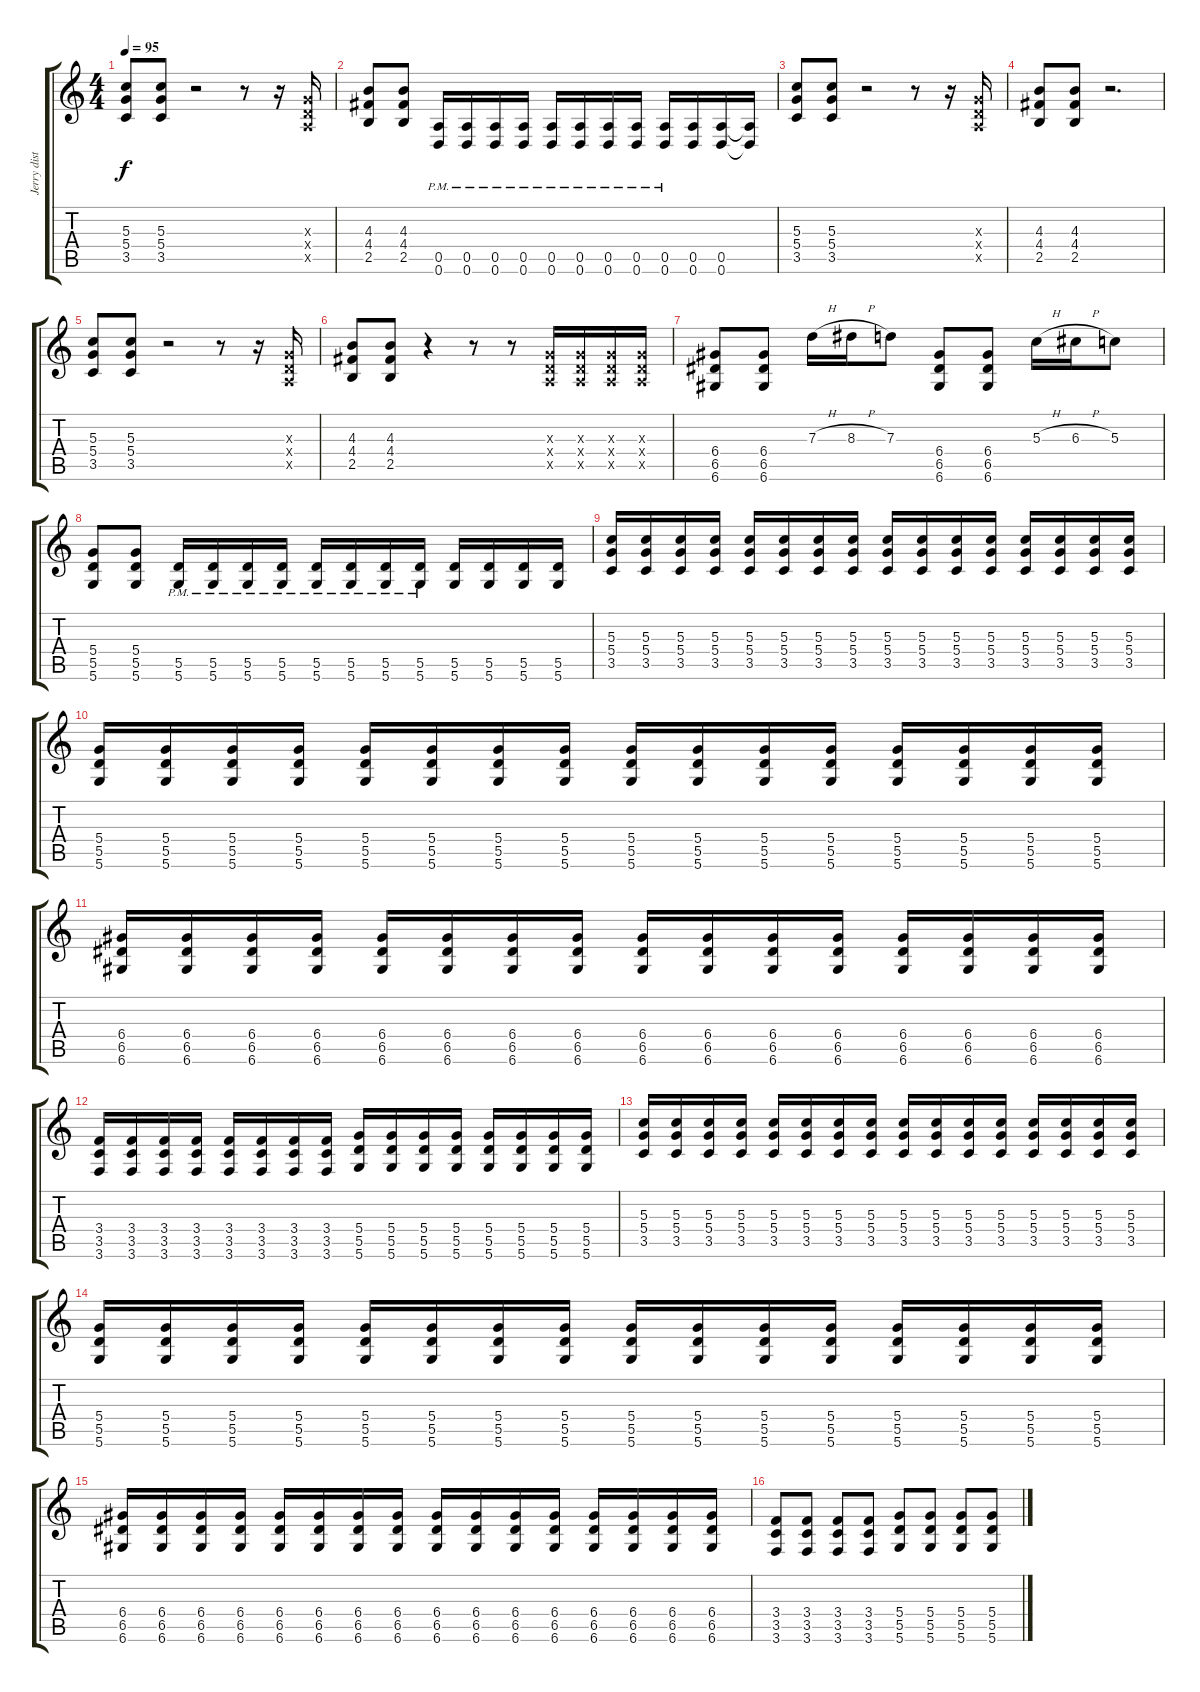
\track ("Jerry distortion" "Jerry dist") {instrument distortionguitar}
\staff {score tabs}
\tuning (E4 B3 G3 D3 A2 D2) {hide}
\ts (4 4)
\tempo 95
\clef g2
\ks c
(5.3 5.4 3.5).8{dy f} (5.3 5.4 3.5).8 r.2 r.8 r.16 (0.3{x} 0.4{x} 0.5{x}).16 |
(4.3 4.4 2.5).8 (4.3 4.4 2.5).8 (0.5{pm} 0.6{pm}).16 (0.5{pm} 0.6{pm}).16 (0.5{pm} 0.6{pm}).16 (0.5{pm} 0.6{pm}).16 (0.5{pm} 0.6{pm}).16 (0.5{pm} 0.6{pm}).16 (0.5{pm} 0.6{pm}).16 (0.5{pm} 0.6{pm}).16 (0.5{pm} 0.6{pm}).16 (0.5 0.6).16 (0.5 0.6).16 (0.5{t} 0.6{t}).16 |
(5.3 5.4 3.5).8 (5.3 5.4 3.5).8 r.2 r.8 r.16 (0.3{x} 0.4{x} 0.5{x}).16 |
(4.3 4.4 2.5).8 (4.3 4.4 2.5).8 r.2{d} |
(5.3 5.4 3.5).8 (5.3 5.4 3.5).8 r.2 r.8 r.16 (0.3{x} 0.4{x} 0.5{x}).16 |
(4.3 4.4 2.5).8 (4.3 4.4 2.5).8 r.4 r.8 r.8 (0.3{x} 0.4{x} 0.5{x}).16 (0.3{x} 0.4{x} 0.5{x}).16 (0.3{x} 0.4{x} 0.5{x}).16 (0.3{x} 0.4{x} 0.5{x}).16 |
(6.4 6.5 6.6).8 (6.4 6.5 6.6).8 7.3{h}.16 8.3{h}.16 7.3.8 (6.4 6.5 6.6).8 (6.4 6.5 6.6).8 5.3{h}.16 6.3{h}.16 5.3.8 |
(5.4 5.5 5.6).8 (5.4 5.5 5.6).8 (5.5{pm} 5.6{pm}).16 (5.5{pm} 5.6{pm}).16 (5.5{pm} 5.6{pm}).16 (5.5{pm} 5.6{pm}).16 (5.5{pm} 5.6{pm}).16 (5.5{pm} 5.6{pm}).16 (5.5{pm} 5.6{pm}).16 (5.5{pm} 5.6{pm}).16 (5.5 5.6).16 (5.5 5.6).16 (5.5 5.6).16 (5.5 5.6).16 |
(5.3 5.4 3.5).16 (5.3 5.4 3.5).16 (5.3 5.4 3.5).16 (5.3 5.4 3.5).16 (5.3 5.4 3.5).16 (5.3 5.4 3.5).16 (5.3 5.4 3.5).16 (5.3 5.4 3.5).16 (5.3 5.4 3.5).16 (5.3 5.4 3.5).16 (5.3 5.4 3.5).16 (5.3 5.4 3.5).16 (5.3 5.4 3.5).16 (5.3 5.4 3.5).16 (5.3 5.4 3.5).16 (5.3 5.4 3.5).16 |
(5.4 5.5 5.6).16 (5.4 5.5 5.6).16 (5.4 5.5 5.6).16 (5.4 5.5 5.6).16 (5.4 5.5 5.6).16 (5.4 5.5 5.6).16 (5.4 5.5 5.6).16 (5.4 5.5 5.6).16 (5.4 5.5 5.6).16 (5.4 5.5 5.6).16 (5.4 5.5 5.6).16 (5.4 5.5 5.6).16 (5.4 5.5 5.6).16 (5.4 5.5 5.6).16 (5.4 5.5 5.6).16 (5.4 5.5 5.6).16 |
(6.4 6.5 6.6).16 (6.4 6.5 6.6).16 (6.4 6.5 6.6).16 (6.4 6.5 6.6).16 (6.4 6.5 6.6).16 (6.4 6.5 6.6).16 (6.4 6.5 6.6).16 (6.4 6.5 6.6).16 (6.4 6.5 6.6).16 (6.4 6.5 6.6).16 (6.4 6.5 6.6).16 (6.4 6.5 6.6).16 (6.4 6.5 6.6).16 (6.4 6.5 6.6).16 (6.4 6.5 6.6).16 (6.4 6.5 6.6).16 |
(3.4 3.5 3.6).16 (3.4 3.5 3.6).16 (3.4 3.5 3.6).16 (3.4 3.5 3.6).16 (3.4 3.5 3.6).16 (3.4 3.5 3.6).16 (3.4 3.5 3.6).16 (3.4 3.5 3.6).16 (5.4 5.5 5.6).16 (5.4 5.5 5.6).16 (5.4 5.5 5.6).16 (5.4 5.5 5.6).16 (5.4 5.5 5.6).16 (5.4 5.5 5.6).16 (5.4 5.5 5.6).16 (5.4 5.5 5.6).16 |
(5.3 5.4 3.5).16 (5.3 5.4 3.5).16 (5.3 5.4 3.5).16 (5.3 5.4 3.5).16 (5.3 5.4 3.5).16 (5.3 5.4 3.5).16 (5.3 5.4 3.5).16 (5.3 5.4 3.5).16 (5.3 5.4 3.5).16 (5.3 5.4 3.5).16 (5.3 5.4 3.5).16 (5.3 5.4 3.5).16 (5.3 5.4 3.5).16 (5.3 5.4 3.5).16 (5.3 5.4 3.5).16 (5.3 5.4 3.5).16 |
(5.4 5.5 5.6).16 (5.4 5.5 5.6).16 (5.4 5.5 5.6).16 (5.4 5.5 5.6).16 (5.4 5.5 5.6).16 (5.4 5.5 5.6).16 (5.4 5.5 5.6).16 (5.4 5.5 5.6).16 (5.4 5.5 5.6).16 (5.4 5.5 5.6).16 (5.4 5.5 5.6).16 (5.4 5.5 5.6).16 (5.4 5.5 5.6).16 (5.4 5.5 5.6).16 (5.4 5.5 5.6).16 (5.4 5.5 5.6).16 |
(6.4 6.5 6.6).16 (6.4 6.5 6.6).16 (6.4 6.5 6.6).16 (6.4 6.5 6.6).16 (6.4 6.5 6.6).16 (6.4 6.5 6.6).16 (6.4 6.5 6.6).16 (6.4 6.5 6.6).16 (6.4 6.5 6.6).16 (6.4 6.5 6.6).16 (6.4 6.5 6.6).16 (6.4 6.5 6.6).16 (6.4 6.5 6.6).16 (6.4 6.5 6.6).16 (6.4 6.5 6.6).16 (6.4 6.5 6.6).16 |
(3.4 3.5 3.6).8 (3.4 3.5 3.6).8 (3.4 3.5 3.6).8 (3.4 3.5 3.6).8 (5.4 5.5 5.6).8 (5.4 5.5 5.6).8 (5.4 5.5 5.6).8 (5.4 5.5 5.6).8
